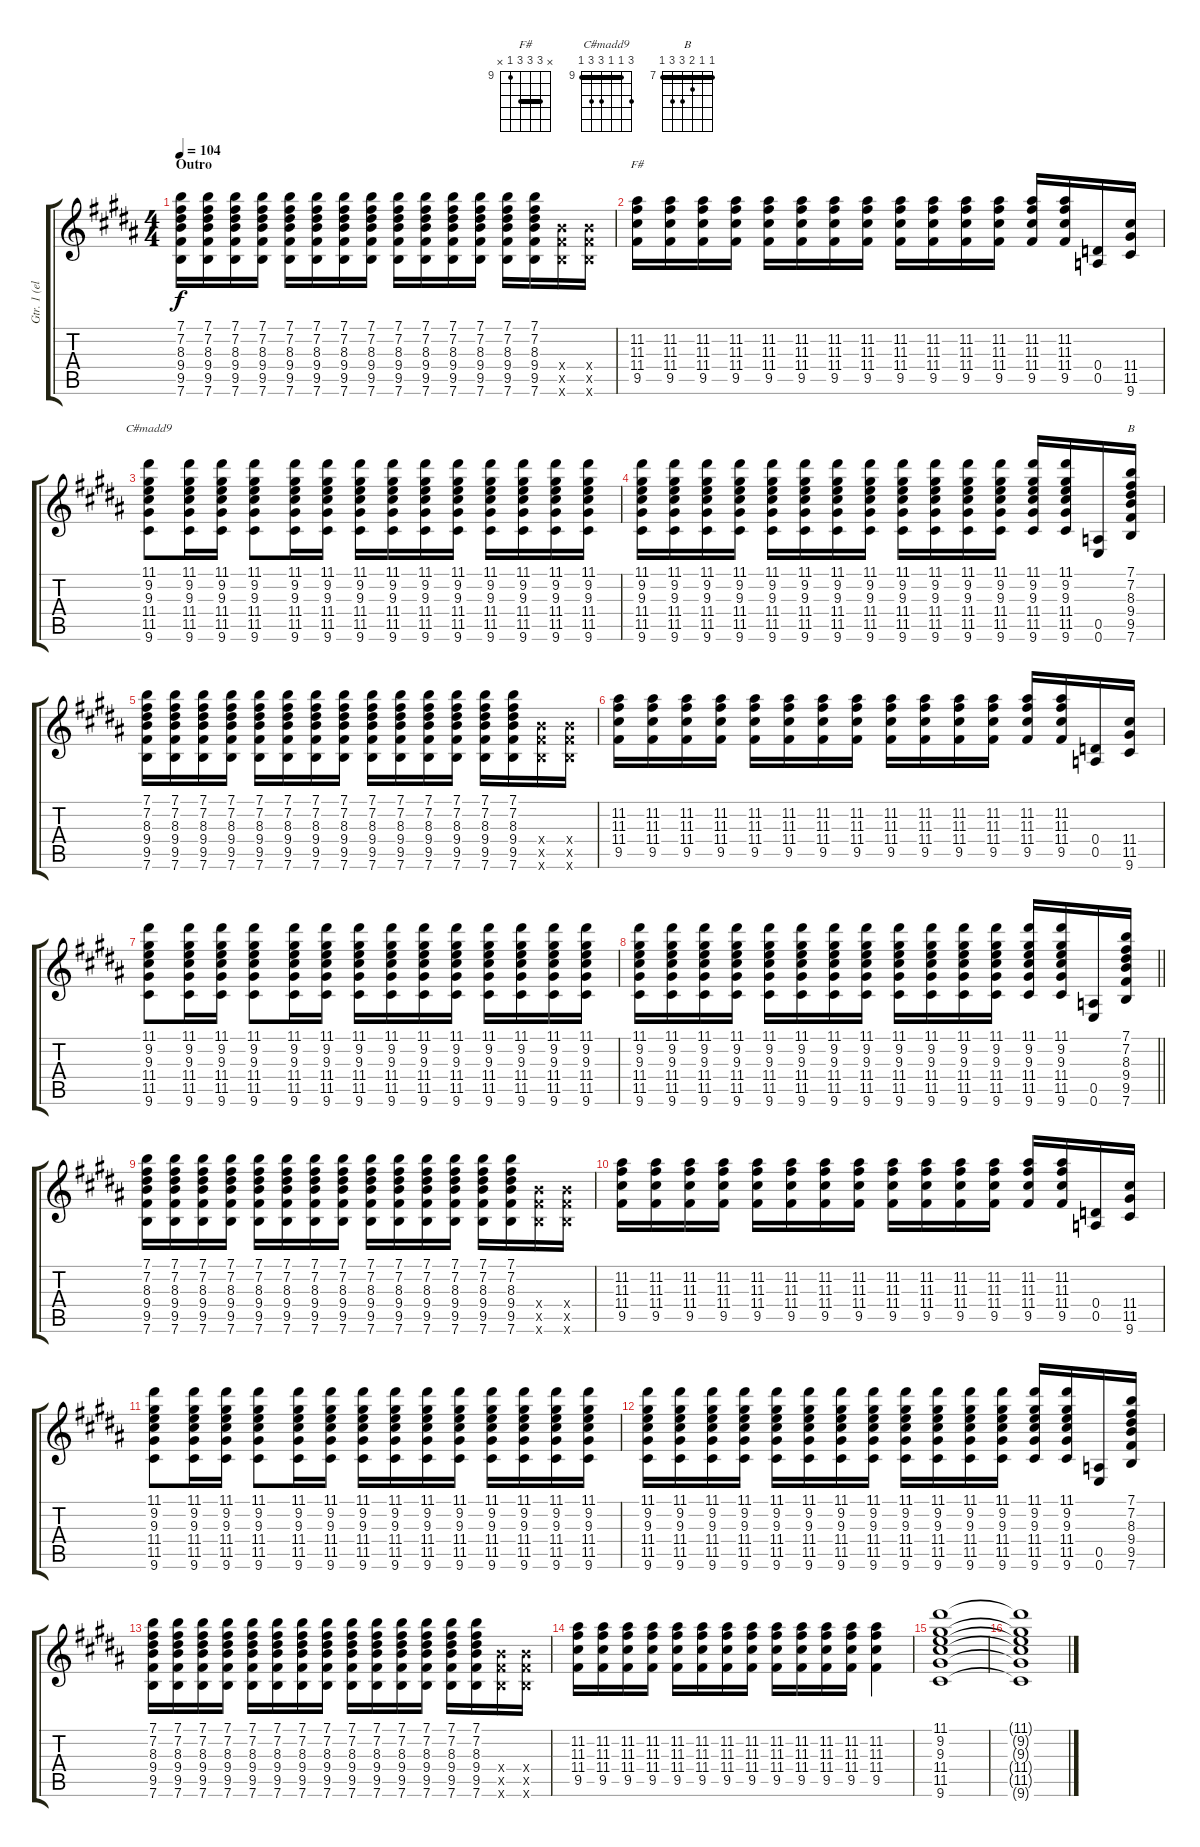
\track ("Gtr. 1 (elec.)" "Gtr. 1 (el") {instrument electricguitarclean}
\staff {score tabs}
\tuning (E4 B3 G3 D3 A2 E2) {hide}
\chord ("F#" x 11 11 11 9 x) {firstfret 9 barre 11}
\chord ("C#madd9" 11 9 9 11 11 9) {firstfret 9 barre 9}
\chord ("B" 7 7 8 9 9 7) {firstfret 7 barre 7}
\ts (4 4)
\section ("" "Outro")
\tempo 104
\clef g2
\ks b
(7.1 7.2 8.3 9.4 9.5 7.6).16{dy f} (7.1 7.2 8.3 9.4 9.5 7.6).16 (7.1 7.2 8.3 9.4 9.5 7.6).16 (7.1 7.2 8.3 9.4 9.5 7.6).16 (7.1 7.2 8.3 9.4 9.5 7.6).16 (7.1 7.2 8.3 9.4 9.5 7.6).16 (7.1 7.2 8.3 9.4 9.5 7.6).16 (7.1 7.2 8.3 9.4 9.5 7.6).16 (7.1 7.2 8.3 9.4 9.5 7.6).16 (7.1 7.2 8.3 9.4 9.5 7.6).16 (7.1 7.2 8.3 9.4 9.5 7.6).16 (7.1 7.2 8.3 9.4 9.5 7.6).16 (7.1 7.2 8.3 9.4 9.5 7.6).16 (7.1 7.2 8.3 9.4 9.5 7.6).16 (9.4{x} 9.5{x} 7.6{x}).16 (9.4{x} 9.5{x} 7.6{x}).16 |
(11.2 11.3 11.4 9.5).16{ch "F#"} (11.2 11.3 11.4 9.5).16 (11.2 11.3 11.4 9.5).16 (11.2 11.3 11.4 9.5).16 (11.2 11.3 11.4 9.5).16 (11.2 11.3 11.4 9.5).16 (11.2 11.3 11.4 9.5).16 (11.2 11.3 11.4 9.5).16 (11.2 11.3 11.4 9.5).16 (11.2 11.3 11.4 9.5).16 (11.2 11.3 11.4 9.5).16 (11.2 11.3 11.4 9.5).16 (11.2 11.3 11.4 9.5).16 (11.2 11.3 11.4 9.5).16 (0.4 0.5).16 (11.4 11.5 9.6).16 |
(11.1 9.2 9.3 11.4 11.5 9.6).8{ch "C#madd9"} (11.1 9.2 9.3 11.4 11.5 9.6).16 (11.1 9.2 9.3 11.4 11.5 9.6).16 (11.1 9.2 9.3 11.4 11.5 9.6).8 (11.1 9.2 9.3 11.4 11.5 9.6).16 (11.1 9.2 9.3 11.4 11.5 9.6).16 (11.1 9.2 9.3 11.4 11.5 9.6).16 (11.1 9.2 9.3 11.4 11.5 9.6).16 (11.1 9.2 9.3 11.4 11.5 9.6).16 (11.1 9.2 9.3 11.4 11.5 9.6).16 (11.1 9.2 9.3 11.4 11.5 9.6).16 (11.1 9.2 9.3 11.4 11.5 9.6).16 (11.1 9.2 9.3 11.4 11.5 9.6).16 (11.1 9.2 9.3 11.4 11.5 9.6).16 |
(11.1 9.2 9.3 11.4 11.5 9.6).16 (11.1 9.2 9.3 11.4 11.5 9.6).16 (11.1 9.2 9.3 11.4 11.5 9.6).16 (11.1 9.2 9.3 11.4 11.5 9.6).16 (11.1 9.2 9.3 11.4 11.5 9.6).16 (11.1 9.2 9.3 11.4 11.5 9.6).16 (11.1 9.2 9.3 11.4 11.5 9.6).16 (11.1 9.2 9.3 11.4 11.5 9.6).16 (11.1 9.2 9.3 11.4 11.5 9.6).16 (11.1 9.2 9.3 11.4 11.5 9.6).16 (11.1 9.2 9.3 11.4 11.5 9.6).16 (11.1 9.2 9.3 11.4 11.5 9.6).16 (11.1 9.2 9.3 11.4 11.5 9.6).16 (11.1 9.2 9.3 11.4 11.5 9.6).16 (0.5 0.6).16 (7.1 7.2 8.3 9.4 9.5 7.6).16{ch "B"} |
(7.1 7.2 8.3 9.4 9.5 7.6).16 (7.1 7.2 8.3 9.4 9.5 7.6).16 (7.1 7.2 8.3 9.4 9.5 7.6).16 (7.1 7.2 8.3 9.4 9.5 7.6).16 (7.1 7.2 8.3 9.4 9.5 7.6).16 (7.1 7.2 8.3 9.4 9.5 7.6).16 (7.1 7.2 8.3 9.4 9.5 7.6).16 (7.1 7.2 8.3 9.4 9.5 7.6).16 (7.1 7.2 8.3 9.4 9.5 7.6).16 (7.1 7.2 8.3 9.4 9.5 7.6).16 (7.1 7.2 8.3 9.4 9.5 7.6).16 (7.1 7.2 8.3 9.4 9.5 7.6).16 (7.1 7.2 8.3 9.4 9.5 7.6).16 (7.1 7.2 8.3 9.4 9.5 7.6).16 (9.4{x} 9.5{x} 7.6{x}).16 (9.4{x} 9.5{x} 7.6{x}).16 |
(11.2 11.3 11.4 9.5).16 (11.2 11.3 11.4 9.5).16 (11.2 11.3 11.4 9.5).16 (11.2 11.3 11.4 9.5).16 (11.2 11.3 11.4 9.5).16 (11.2 11.3 11.4 9.5).16 (11.2 11.3 11.4 9.5).16 (11.2 11.3 11.4 9.5).16 (11.2 11.3 11.4 9.5).16 (11.2 11.3 11.4 9.5).16 (11.2 11.3 11.4 9.5).16 (11.2 11.3 11.4 9.5).16 (11.2 11.3 11.4 9.5).16 (11.2 11.3 11.4 9.5).16 (0.4 0.5).16 (11.4 11.5 9.6).16 |
(11.1 9.2 9.3 11.4 11.5 9.6).8 (11.1 9.2 9.3 11.4 11.5 9.6).16 (11.1 9.2 9.3 11.4 11.5 9.6).16 (11.1 9.2 9.3 11.4 11.5 9.6).8 (11.1 9.2 9.3 11.4 11.5 9.6).16 (11.1 9.2 9.3 11.4 11.5 9.6).16 (11.1 9.2 9.3 11.4 11.5 9.6).16 (11.1 9.2 9.3 11.4 11.5 9.6).16 (11.1 9.2 9.3 11.4 11.5 9.6).16 (11.1 9.2 9.3 11.4 11.5 9.6).16 (11.1 9.2 9.3 11.4 11.5 9.6).16 (11.1 9.2 9.3 11.4 11.5 9.6).16 (11.1 9.2 9.3 11.4 11.5 9.6).16 (11.1 9.2 9.3 11.4 11.5 9.6).16 |
\barLineRight lightlight
(11.1 9.2 9.3 11.4 11.5 9.6).16 (11.1 9.2 9.3 11.4 11.5 9.6).16 (11.1 9.2 9.3 11.4 11.5 9.6).16 (11.1 9.2 9.3 11.4 11.5 9.6).16 (11.1 9.2 9.3 11.4 11.5 9.6).16 (11.1 9.2 9.3 11.4 11.5 9.6).16 (11.1 9.2 9.3 11.4 11.5 9.6).16 (11.1 9.2 9.3 11.4 11.5 9.6).16 (11.1 9.2 9.3 11.4 11.5 9.6).16 (11.1 9.2 9.3 11.4 11.5 9.6).16 (11.1 9.2 9.3 11.4 11.5 9.6).16 (11.1 9.2 9.3 11.4 11.5 9.6).16 (11.1 9.2 9.3 11.4 11.5 9.6).16 (11.1 9.2 9.3 11.4 11.5 9.6).16 (0.5 0.6).16 (7.1 7.2 8.3 9.4 9.5 7.6).16 |
(7.1 7.2 8.3 9.4 9.5 7.6).16 (7.1 7.2 8.3 9.4 9.5 7.6).16 (7.1 7.2 8.3 9.4 9.5 7.6).16 (7.1 7.2 8.3 9.4 9.5 7.6).16 (7.1 7.2 8.3 9.4 9.5 7.6).16 (7.1 7.2 8.3 9.4 9.5 7.6).16 (7.1 7.2 8.3 9.4 9.5 7.6).16 (7.1 7.2 8.3 9.4 9.5 7.6).16 (7.1 7.2 8.3 9.4 9.5 7.6).16 (7.1 7.2 8.3 9.4 9.5 7.6).16 (7.1 7.2 8.3 9.4 9.5 7.6).16 (7.1 7.2 8.3 9.4 9.5 7.6).16 (7.1 7.2 8.3 9.4 9.5 7.6).16 (7.1 7.2 8.3 9.4 9.5 7.6).16 (9.4{x} 9.5{x} 7.6{x}).16 (9.4{x} 9.5{x} 7.6{x}).16 |
(11.2 11.3 11.4 9.5).16 (11.2 11.3 11.4 9.5).16 (11.2 11.3 11.4 9.5).16 (11.2 11.3 11.4 9.5).16 (11.2 11.3 11.4 9.5).16 (11.2 11.3 11.4 9.5).16 (11.2 11.3 11.4 9.5).16 (11.2 11.3 11.4 9.5).16 (11.2 11.3 11.4 9.5).16 (11.2 11.3 11.4 9.5).16 (11.2 11.3 11.4 9.5).16 (11.2 11.3 11.4 9.5).16 (11.2 11.3 11.4 9.5).16 (11.2 11.3 11.4 9.5).16 (0.4 0.5).16 (11.4 11.5 9.6).16 |
(11.1 9.2 9.3 11.4 11.5 9.6).8 (11.1 9.2 9.3 11.4 11.5 9.6).16 (11.1 9.2 9.3 11.4 11.5 9.6).16 (11.1 9.2 9.3 11.4 11.5 9.6).8 (11.1 9.2 9.3 11.4 11.5 9.6).16 (11.1 9.2 9.3 11.4 11.5 9.6).16 (11.1 9.2 9.3 11.4 11.5 9.6).16 (11.1 9.2 9.3 11.4 11.5 9.6).16 (11.1 9.2 9.3 11.4 11.5 9.6).16 (11.1 9.2 9.3 11.4 11.5 9.6).16 (11.1 9.2 9.3 11.4 11.5 9.6).16 (11.1 9.2 9.3 11.4 11.5 9.6).16 (11.1 9.2 9.3 11.4 11.5 9.6).16 (11.1 9.2 9.3 11.4 11.5 9.6).16 |
(11.1 9.2 9.3 11.4 11.5 9.6).16 (11.1 9.2 9.3 11.4 11.5 9.6).16 (11.1 9.2 9.3 11.4 11.5 9.6).16 (11.1 9.2 9.3 11.4 11.5 9.6).16 (11.1 9.2 9.3 11.4 11.5 9.6).16 (11.1 9.2 9.3 11.4 11.5 9.6).16 (11.1 9.2 9.3 11.4 11.5 9.6).16 (11.1 9.2 9.3 11.4 11.5 9.6).16 (11.1 9.2 9.3 11.4 11.5 9.6).16 (11.1 9.2 9.3 11.4 11.5 9.6).16 (11.1 9.2 9.3 11.4 11.5 9.6).16 (11.1 9.2 9.3 11.4 11.5 9.6).16 (11.1 9.2 9.3 11.4 11.5 9.6).16 (11.1 9.2 9.3 11.4 11.5 9.6).16 (0.5 0.6).16 (7.1 7.2 8.3 9.4 9.5 7.6).16 |
(7.1 7.2 8.3 9.4 9.5 7.6).16 (7.1 7.2 8.3 9.4 9.5 7.6).16 (7.1 7.2 8.3 9.4 9.5 7.6).16 (7.1 7.2 8.3 9.4 9.5 7.6).16 (7.1 7.2 8.3 9.4 9.5 7.6).16 (7.1 7.2 8.3 9.4 9.5 7.6).16 (7.1 7.2 8.3 9.4 9.5 7.6).16 (7.1 7.2 8.3 9.4 9.5 7.6).16 (7.1 7.2 8.3 9.4 9.5 7.6).16 (7.1 7.2 8.3 9.4 9.5 7.6).16 (7.1 7.2 8.3 9.4 9.5 7.6).16 (7.1 7.2 8.3 9.4 9.5 7.6).16 (7.1 7.2 8.3 9.4 9.5 7.6).16 (7.1 7.2 8.3 9.4 9.5 7.6).16 (9.4{x} 9.5{x} 7.6{x}).16 (9.4{x} 9.5{x} 7.6{x}).16 |
(11.2 11.3 11.4 9.5).16 (11.2 11.3 11.4 9.5).16 (11.2 11.3 11.4 9.5).16 (11.2 11.3 11.4 9.5).16 (11.2 11.3 11.4 9.5).16 (11.2 11.3 11.4 9.5).16 (11.2 11.3 11.4 9.5).16 (11.2 11.3 11.4 9.5).16 (11.2 11.3 11.4 9.5).16 (11.2 11.3 11.4 9.5).16 (11.2 11.3 11.4 9.5).16 (11.2 11.3 11.4 9.5).16 (11.2 11.3 11.4 9.5).4 |
\ks g#minor
(11.1 9.2 9.3 11.4 11.5 9.6).1 |
(11.1{t} 9.2{t} 9.3{t} 11.4{t} 11.5{t} 9.6{t}).1
